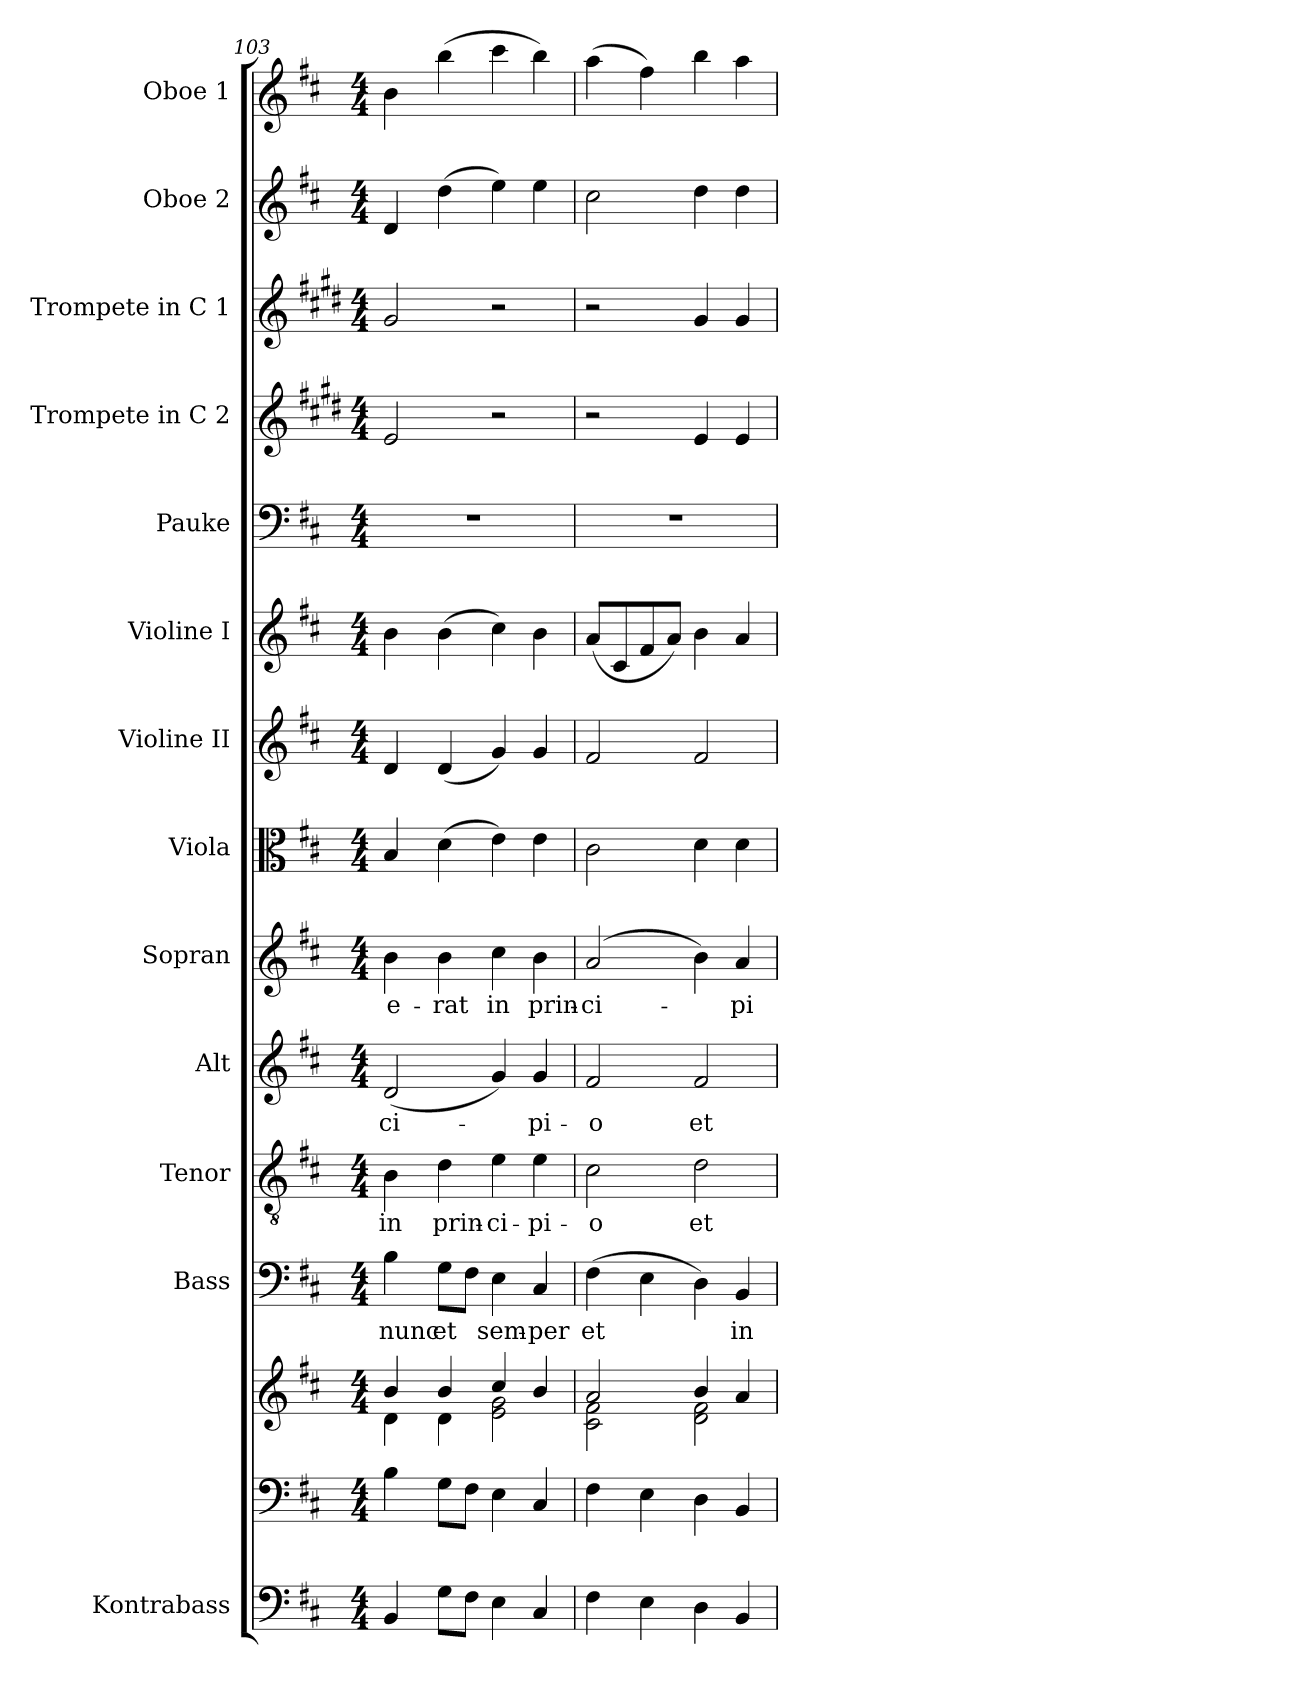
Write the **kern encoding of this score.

**kern	**kern	**kern	**kern	**text	**kern	**text	**kern	**text	**kern	**text	**kern	**kern	**kern	**kern	**kern	**kern	**kern	**kern
*part14	*part13	*part13	*part12	*part12	*part11	*part11	*part10	*part10	*part9	*part9	*part8	*part7	*part6	*part5	*part4	*part3	*part2	*part1
*staff15	*staff14	*staff13	*staff12	*staff12	*staff11	*staff11	*staff10	*staff10	*staff9	*staff9	*staff8	*staff7	*staff6	*staff5	*staff4	*staff3	*staff2	*staff1
*I"Kontrabass	*	*	*I"Bass	*	*I"Tenor	*	*I"Alt	*	*I"Sopran	*	*I"Viola	*I"Violine II	*I"Violine I	*I"Pauke	*I"Trompete in C 2	*I"Trompete in C 1	*I"Oboe 2	*I"Oboe 1
*I'Kb.	*	*	*I'B	*	*I'T	*	*I'A	*	*I'S	*	*I'Vla.	*I'Vl. II	*I'Vl. I	*I'Pk.	*	*	*I'Ob. 2	*I'Ob. 1
*clefF4	*clefF4	*clefG2	*clefF4	*	*clefGv2	*	*clefG2	*	*clefG2	*	*clefC3	*clefG2	*clefG2	*clefF4	*clefG2	*clefG2	*clefG2	*clefG2
*ITrd7c12	*	*	*	*	*	*	*	*	*	*	*	*	*	*	*ITrd1c2	*ITrd1c2	*	*
*k[f#c#]	*k[f#c#]	*k[f#c#]	*k[f#c#]	*	*k[f#c#]	*	*k[f#c#]	*	*k[f#c#]	*	*k[f#c#]	*k[f#c#]	*k[f#c#]	*k[f#c#]	*k[f#c#]	*k[f#c#]	*k[f#c#]	*k[f#c#]
*D:	*D:	*D:	*D:	*	*D:	*	*D:	*	*D:	*	*D:	*D:	*D:	*D:	*D:	*D:	*D:	*D:
*M4/4	*M4/4	*M4/4	*M4/4	*	*M4/4	*	*M4/4	*	*M4/4	*	*M4/4	*M4/4	*M4/4	*M4/4	*M4/4	*M4/4	*M4/4	*M4/4
=103	=103	=103	=103	=103	=103	=103	=103	=103	=103	=103	=103	=103	=103	=103	=103	=103	=103	=103
*	*	*^	*	*	*	*	*	*	*	*	*	*	*	*	*	*	*	*
!	!	!	!	!	!LO:LY:b	!	!LO:LY:b	!	!LO:LY:b	!	!LO:LY:b	!	!	!	!	!	!	!	!
4BBB/	4B\	4b/	4d\	4B\	nunc	4B\	in	(<2d/	-ci-	4b\	e-	4B/	4d/	4b\	1r	2d/	2f#/	4d/	4b\
!	!	!	!	!	!LO:LY:b	!	!LO:LY:b	!	!	!	!LO:LY:b	!	!	!	!	!	!	!	!
8GG\L	8G\L	4b/	4d\	8G\L	et	4d\	prin-	.	.	4b\	-rat	(>4d\	(<4d/	(>4b\	.	.	.	(>4dd\	(>4bb\
8FF#\J	8F#\J	.	.	8F#\J	.	.	.	.	.	.	.	.	.	.	.	.	.	.	.
!	!	!	!	!	!LO:LY:b	!	!LO:LY:b	!	!	!	!LO:LY:b	!	!	!	!	!	!	!	!
4EE\	4E\	4cc#/	2e\ 2g\	4E\	sem-	4e\	-ci-	4g/)	.	4cc#\	in	4e\)	4g/)	4cc#\)	.	2r	2r	4ee\)	4ccc#\
!	!	!	!	!	!LO:LY:b	!	!LO:LY:b	!	!LO:LY:b	!	!LO:LY:b	!	!	!	!	!	!	!	!
4CC#/	4C#/	4b/	.	4C#/	-per	4e\	-pi-	4g/	-pi-	4b\	prin-	4e\	4g/	4b\	.	.	.	4ee\	4bb\)
=104	=104	=104	=104	=104	=104	=104	=104	=104	=104	=104	=104	=104	=104	=104	=104	=104	=104	=104	=104
!	!	!	!	!	!LO:LY:b	!	!LO:LY:b	!	!LO:LY:b	!	!LO:LY:b	!	!	!	!	!	!	!	!
4FF#\	4F#\	2a/	2c#\ 2f#\	(>4F#\	et	2c#\	-o	2f#/	-o	(2a/	-ci-	2c#\	2f#/	(<8a/L	1r	2r	2r	2cc#\	(>4aa\
.	.	.	.	.	.	.	.	.	.	.	.	.	.	8c#/	.	.	.	.	.
4EE\	4E\	.	.	4E\	.	.	.	.	.	.	.	.	.	8f#/	.	.	.	.	4ff#\)
.	.	.	.	.	.	.	.	.	.	.	.	.	.	8a/J)	.	.	.	.	.
!	!	!	!	!	!	!	!LO:LY:b	!	!LO:LY:b	!	!	!	!	!	!	!	!	!	!
4DD\	4D\	4b/	2d\ 2f#\	4D\)	.	2d\	et	2f#/	et	4b\)	.	4d\	2f#/	4b\	.	4d/	4f#/	4dd\	4bb\
!	!	!	!	!	!LO:LY:b	!	!	!	!	!	!LO:LY:b	!	!	!	!	!	!	!	!
4BBB/	4BB/	4a/	.	4BB/	in	.	.	.	.	4a/	-pi-	4d\	.	4a/	.	4d/	4f#/	4dd\	4aa\
*	*	*v	*v	*	*	*	*	*	*	*	*	*	*	*	*	*	*	*	*
=	=	=	=	=	=	=	=	=	=	=	=	=	=	=	=	=	=	=
*-	*-	*-	*-	*-	*-	*-	*-	*-	*-	*-	*-	*-	*-	*-	*-	*-	*-	*-
